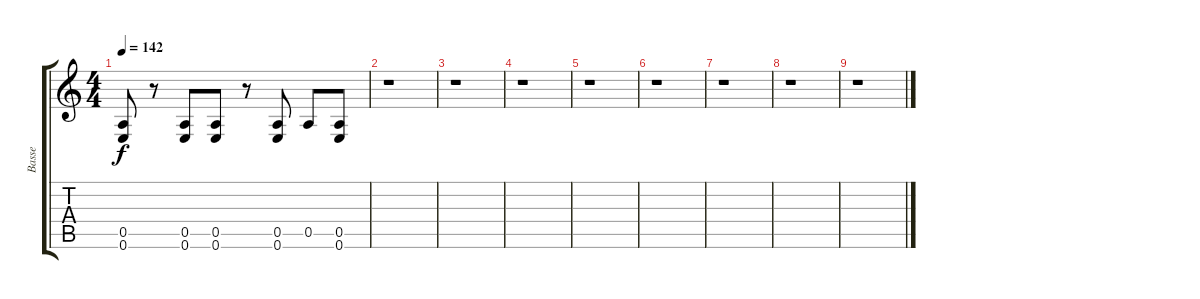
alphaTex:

\track ("Basse" "Basse") {instrument synthbass1}
\staff {score tabs}
\tuning (E4 B3 G3 D3 A2 E2) {hide}
\ts (4 4)
\tempo 142
\clef g2
\ks c
(0.5 0.6).8{dy f} r.8 (0.5 0.6).8 (0.5 0.6).8 r.8 (0.5 0.6).8 0.5.8 (0.5 0.6).8 |
r.1 |
r.1 |
r.1 |
r.1 |
r.1 |
r.1 |
r.1 |
r.1
